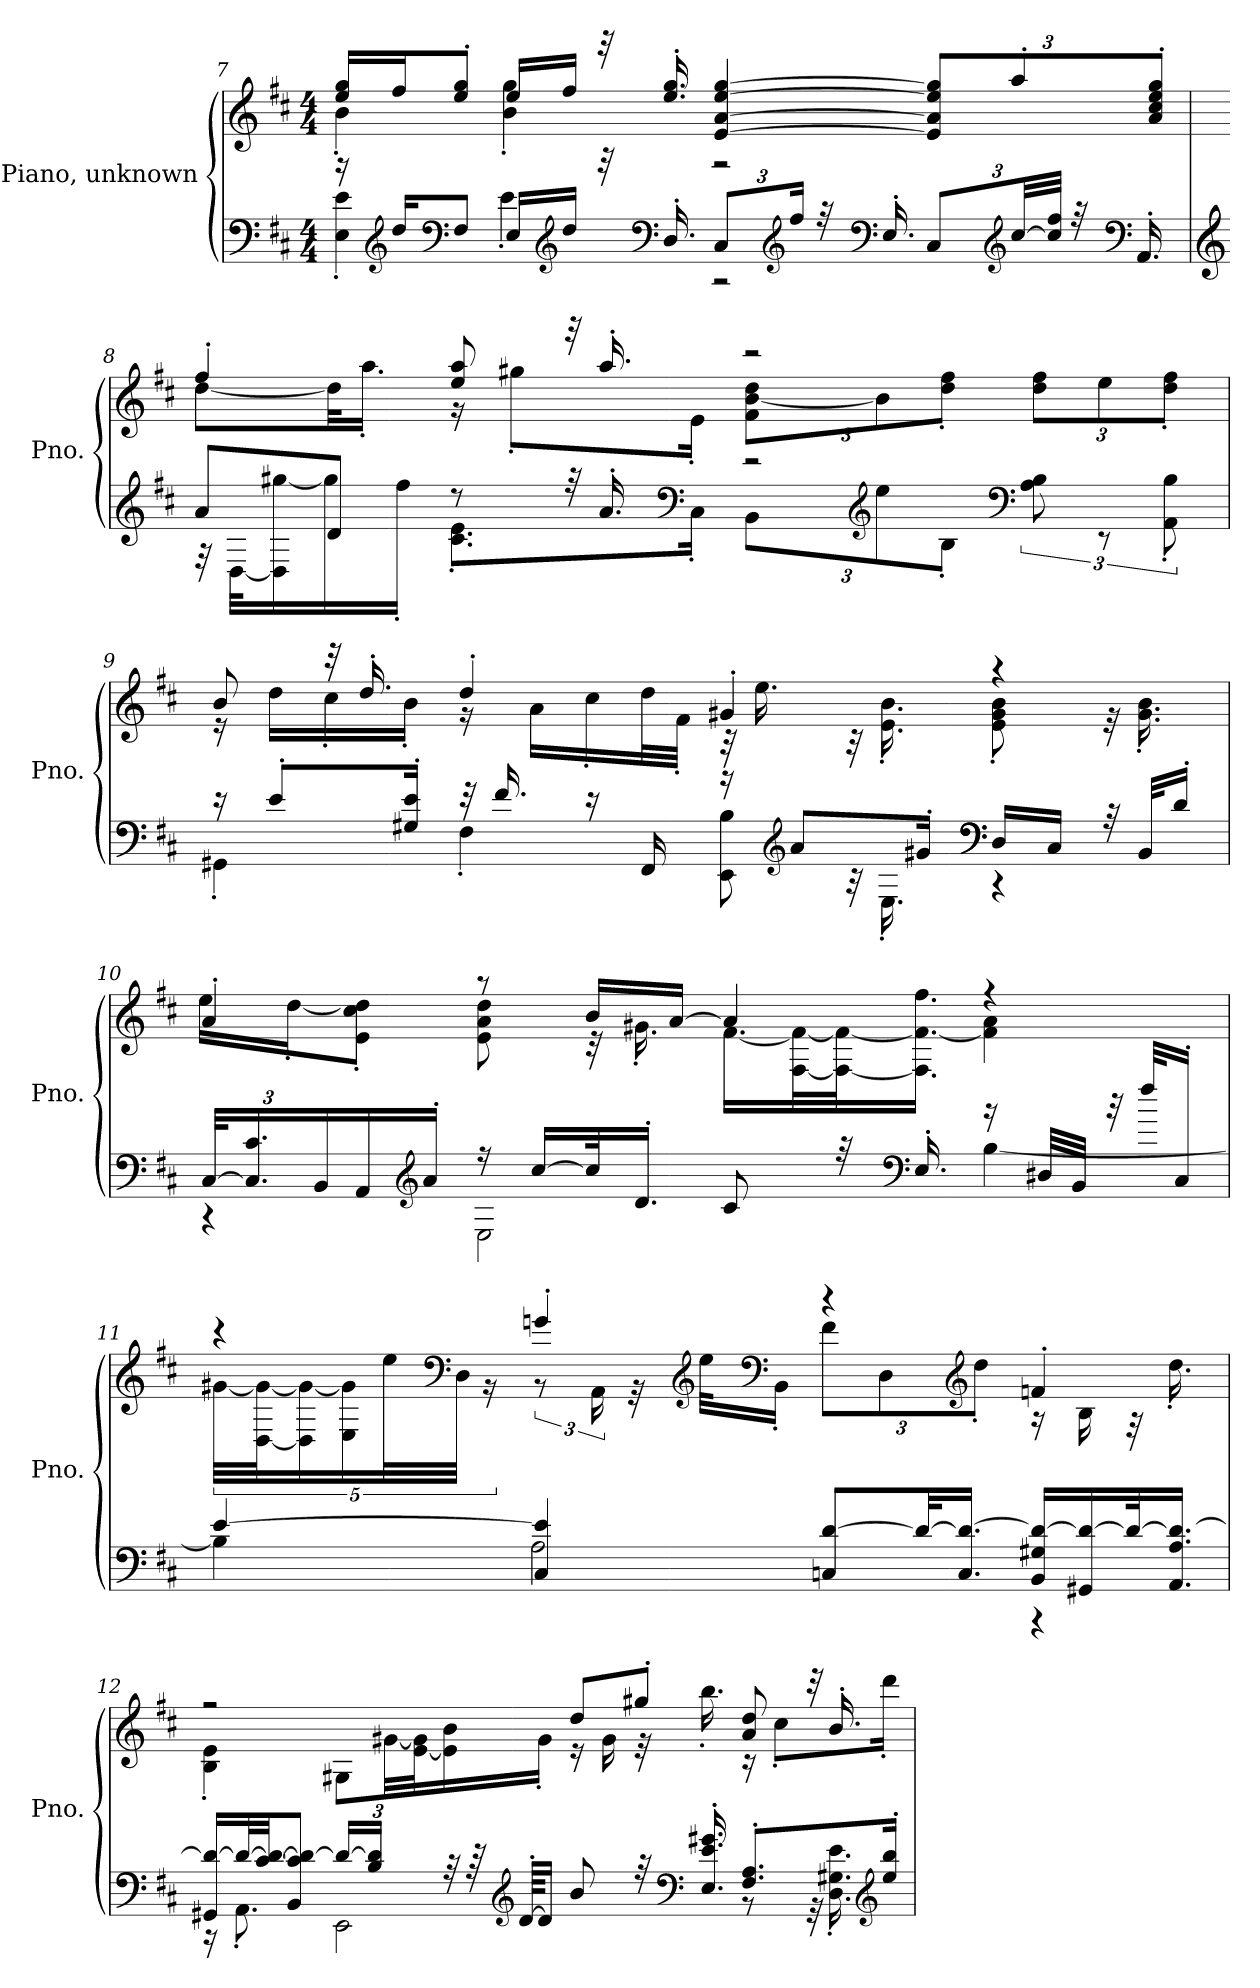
**kern	**kern
*part1	*part1
*staff2	*staff1
*I"Piano, unknown	*
*I'Pno.	*
!!LO:PB:g=z
*clefF4	*clefG2
*k[f#c#]	*k[f#c#]
*M4/4	*M4/4
=7	=7
*^	*^
16r	4E\' 4e\'	16ee/ 16gg/LL	4b'\
*clefG2	*	*	*
16dd/KL	.	16ff#/J	.
*clefF4	*	*	*
8F#/J	.	8ee/' 8gg/'J	.
16E/LL	4e'\	16ee/LL	4b\' 4gg\'
*clefG2	*	*	*
16dd/JJ	.	16ff#/JJ	.
32r	.	32r	.
*clefF4	*	*	*
16.D'/	.	16.ee/' 16.gg/'	.
*Xbrackettup	*	*	*
12C#/L	2r	[4e/ [4a/ [4ee/ [4gg/	2r
*clefG2	*	*	*
24ff#/Jk	.	.	.
32r	.	.	.
*clefF4	*	*	*
16.E'/	.	.	.
*	*	*Xbrackettup	*
12C#/L	.	12e/] 12a/] 12ee/] 12gg/]L	.
*clefG2	*	*	*
[48cc#/LL	.	12aa'/	.
48cc#/] 48ff#/JJJ	.	.	.
32r	.	.	.
*clefF4	*	*	*
16.AA'/	.	.	.
.	.	12a/' 12cc#/' 12ee/' 12gg/'J	.
!!LO:LB:g=z	!!
=8	=8	=8	=8
*clefG2	*	*	*
8a/L	32r	4ff#'/	[8dd\L
.	[32D\KLL	.	.
.	16D\] [16gg#X\	.	.
8d/J	16gg#\]	.	32dd\KL]
.	.	.	16.aa'\JJ
.	16ff#'\JJ	.	.
8r	8.c#\' 8.e\'L	8ee/ 8aa/	16r
.	.	.	8gg#X'\L
32r	.	32r	.
16.a'/	.	16.aa'/	.
*clefF4	*	*	*
.	16C#'\Jk	.	16e'\Jk
2r	12BB\L	2r	12f#\ [12b\ 12dd\L
*clefG2	*	*	*
.	12ee\	.	12b\]
.	12B'\J	.	12dd\' 12ff#\'J
*clefF4	*	*	*
*	*brackettup	*	*
.	12A\ 12B\	.	12dd\ 12ff#\L
.	12r	.	12ee\
.	12AA\' 12B\'	.	12dd\' 12ff#\'J
!!LO:LB:g=z	!!
=9	=9	=9	=9
16r	4GG#X'\	8b/	16r
8e'/L	.	.	16dd\LL
.	.	32r	16cc#'\
.	.	16.dd'/	.
16G#X/' 16e/'Jk	.	.	16b'\JJ
32r	4F#'\	4dd'/	16r
16.f#/	.	.	.
.	.	.	16a\LL
16r	.	.	16cc#'\
16FF#/	.	.	32dd\L
.	.	.	32f#'\JJJ
16r	8EE\ 8B\	4g#X'/	32r
.	.	.	16.ee\
*clefG2	*	*	*
8a/L	.	.	.
.	32r	.	32r
.	16.E'\	.	16.e\' 16.b\'
16g#X'/Jk	.	.	.
*clefF4	*	*	*
16D/LL	4r	4r	8e\' 8g#\' 8b\'
16C#/JJ	.	.	.
32r	.	.	32r
32BB/KLL	.	.	16.g#\' 16.b\'
16d'/JJ	.	.	.
!!LO:LB:g=z	!!
=10	=10	=10	=10
*Xbrackettup	*	*	*
[48C#/KLL	4r	4a'/	16ee\LL
24.C#/] 24.c#/	.	.	.
.	.	.	[16dd'\J
24BB/	.	.	.
16AA/	.	.	8e\' 8cc#\' 8dd\]'J
*clefG2	*	*	*
16a'/JJ	.	.	.
16r	2E\	8r	8e\ 8a\ 8dd\
[16cc#/LL	.	.	.
32cc#/K]	.	16b/LL	32r
16.d'/JJ	.	.	16.g#X'\
.	.	[16a/JJ	.
8c#/	.	4a/]	[16.f#\LL
.	.	.	[32F#\ 32f#\_L
32r	.	.	32F#\_ 32f#\_J
*clefF4	*	*	*
16.E'/	.	.	16.F#\] 16.f#\_ 16.ff#\JJ
16r	[4B\	4r	4f#\] 4a\
32D#X/LLL	.	.	.
32BB/JJJ	.	.	.
32r	.	.	.
32ff#/KLL	.	.	.
16C#'/JJ	.	.	.
!!LO:LB:g=z	!!
=11	=11	=11	=11
*	*	*	*brackettup
[4e/	4B\]	4r	[40g#X\LLL
.	.	.	[40D\ 40g#\_J
.	.	.	20D\] 20g#\_
.	.	.	20E\ 20g#\]
.	.	.	40ee\L
*	*	*clefF4	*
.	.	.	40D\JJJ
.	.	.	20r
4C#/ 4e/]	2A\	4gn'/	12r
.	.	.	24AA\
.	.	.	32r
*	*	*clefG2	*
.	.	.	32ee\KLL
*	*	*clefF4	*
.	.	.	16BB'\JJ
*	*	*	*Xbrackettup
8Cn/ [8d/L	.	4r	12f#\L
.	.	.	12D\
32d/KL_	.	.	.
16.C/ 16.d/_JJ	.	.	.
*	*	*clefG2	*
.	.	.	12dd'\J
16BB/ 16G#X/ 16d/_LL	4r	4fn'/	16r
16GG#X/ 16d/_	.	.	16B\
32d/K_	.	.	32r
16.AA/ 16.A/ 16.d/_JJ	.	.	16.dd'\
!!LO:LB:g=z	!!
=12	=12	=12	=12
16GG#X/ 16d/_LL	16r	2r	4B\' 4e\'
32d/L_	8.AA'\	.	.
[32c#/ 32d/_JJ	.	.	.
8BB/ 8c#/] 8d/_J	.	.	.
16d/LL_	2EE\	.	12G#X\L
16B/ 16d/]JJ	.	.	.
.	.	.	[48g#X\LL
.	.	.	[48e\ 48g#\]J
32r	.	.	16e\] 16b\
64r	.	.	.
*clefG2	*	*	*
[64d'/KKLL	.	.	.
16d/JJ]	.	.	16g#'\JJ
8b/	.	8dd/L	16r
.	.	.	16g#\
32r	.	8gg#X'/J	32r
*clefF4	*	*	*
16.E/' 16.e/' 16.g#X/'	.	.	16.bb'\
8.F#/' 8.A/'L	8r	8a/ 8dd/	16r
.	.	.	8cc#'\L
.	32r	32r	.
.	16.D\' 16.G#X\' 16.e\'	16.b'/	.
*clefG2	*	*	*
16ee/' 16bb/'Jk	.	.	16ddd'\Jk
*v	*v	*	*
*	*v	*v
=	=
*-	*-
